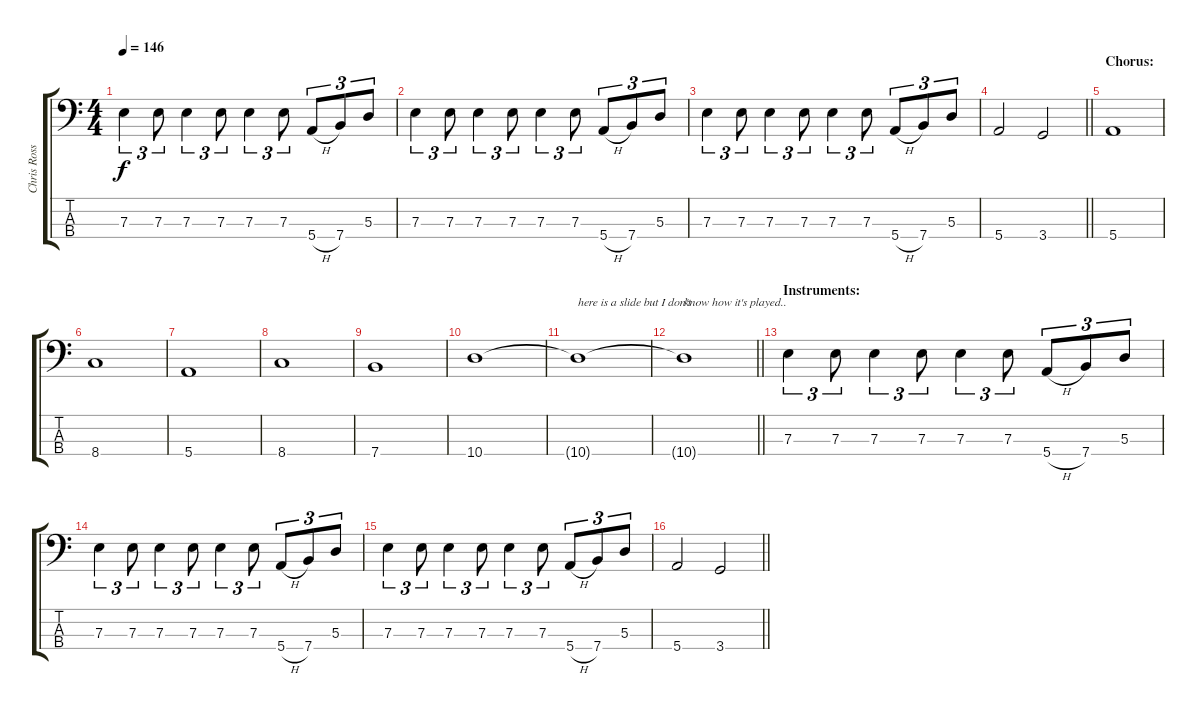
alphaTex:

\track ("Chris Ross" "Chris Ross") {instrument electricbassfinger}
\staff {score tabs}
\tuning (G2 D2 A1 E1) {hide}
\ts (4 4)
\tempo 146
\clef f4
\ks c
7.3.4{tu (3 2) dy f} 7.3.8{tu (3 2)} 7.3.4{tu (3 2)} 7.3.8{tu (3 2)} 7.3.4{tu (3 2)} 7.3.8{tu (3 2)} 5.4{h}.8{tu (3 2)} 7.4.8{tu (3 2)} 5.3.8{tu (3 2)} |
7.3.4{tu (3 2)} 7.3.8{tu (3 2)} 7.3.4{tu (3 2)} 7.3.8{tu (3 2)} 7.3.4{tu (3 2)} 7.3.8{tu (3 2)} 5.4{h}.8{tu (3 2)} 7.4.8{tu (3 2)} 5.3.8{tu (3 2)} |
7.3.4{tu (3 2)} 7.3.8{tu (3 2)} 7.3.4{tu (3 2)} 7.3.8{tu (3 2)} 7.3.4{tu (3 2)} 7.3.8{tu (3 2)} 5.4{h}.8{tu (3 2)} 7.4.8{tu (3 2)} 5.3.8{tu (3 2)} |
\barLineRight lightlight
5.4.2 3.4.2 |
\section ("" "Chorus:")
5.4.1 |
8.4.1 |
5.4.1 |
8.4.1 |
7.4.1 |
10.4.1 |
10.4{t}.1{txt "here is a slide but I don't"} |
\barLineRight lightlight
10.4{t}.1{txt "know how it's played.."} |
\section ("" "Instruments:")
7.3.4{tu (3 2)} 7.3.8{tu (3 2)} 7.3.4{tu (3 2)} 7.3.8{tu (3 2)} 7.3.4{tu (3 2)} 7.3.8{tu (3 2)} 5.4{h}.8{tu (3 2)} 7.4.8{tu (3 2)} 5.3.8{tu (3 2)} |
7.3.4{tu (3 2)} 7.3.8{tu (3 2)} 7.3.4{tu (3 2)} 7.3.8{tu (3 2)} 7.3.4{tu (3 2)} 7.3.8{tu (3 2)} 5.4{h}.8{tu (3 2)} 7.4.8{tu (3 2)} 5.3.8{tu (3 2)} |
7.3.4{tu (3 2)} 7.3.8{tu (3 2)} 7.3.4{tu (3 2)} 7.3.8{tu (3 2)} 7.3.4{tu (3 2)} 7.3.8{tu (3 2)} 5.4{h}.8{tu (3 2)} 7.4.8{tu (3 2)} 5.3.8{tu (3 2)} |
\barLineRight lightlight
5.4.2 3.4.2
